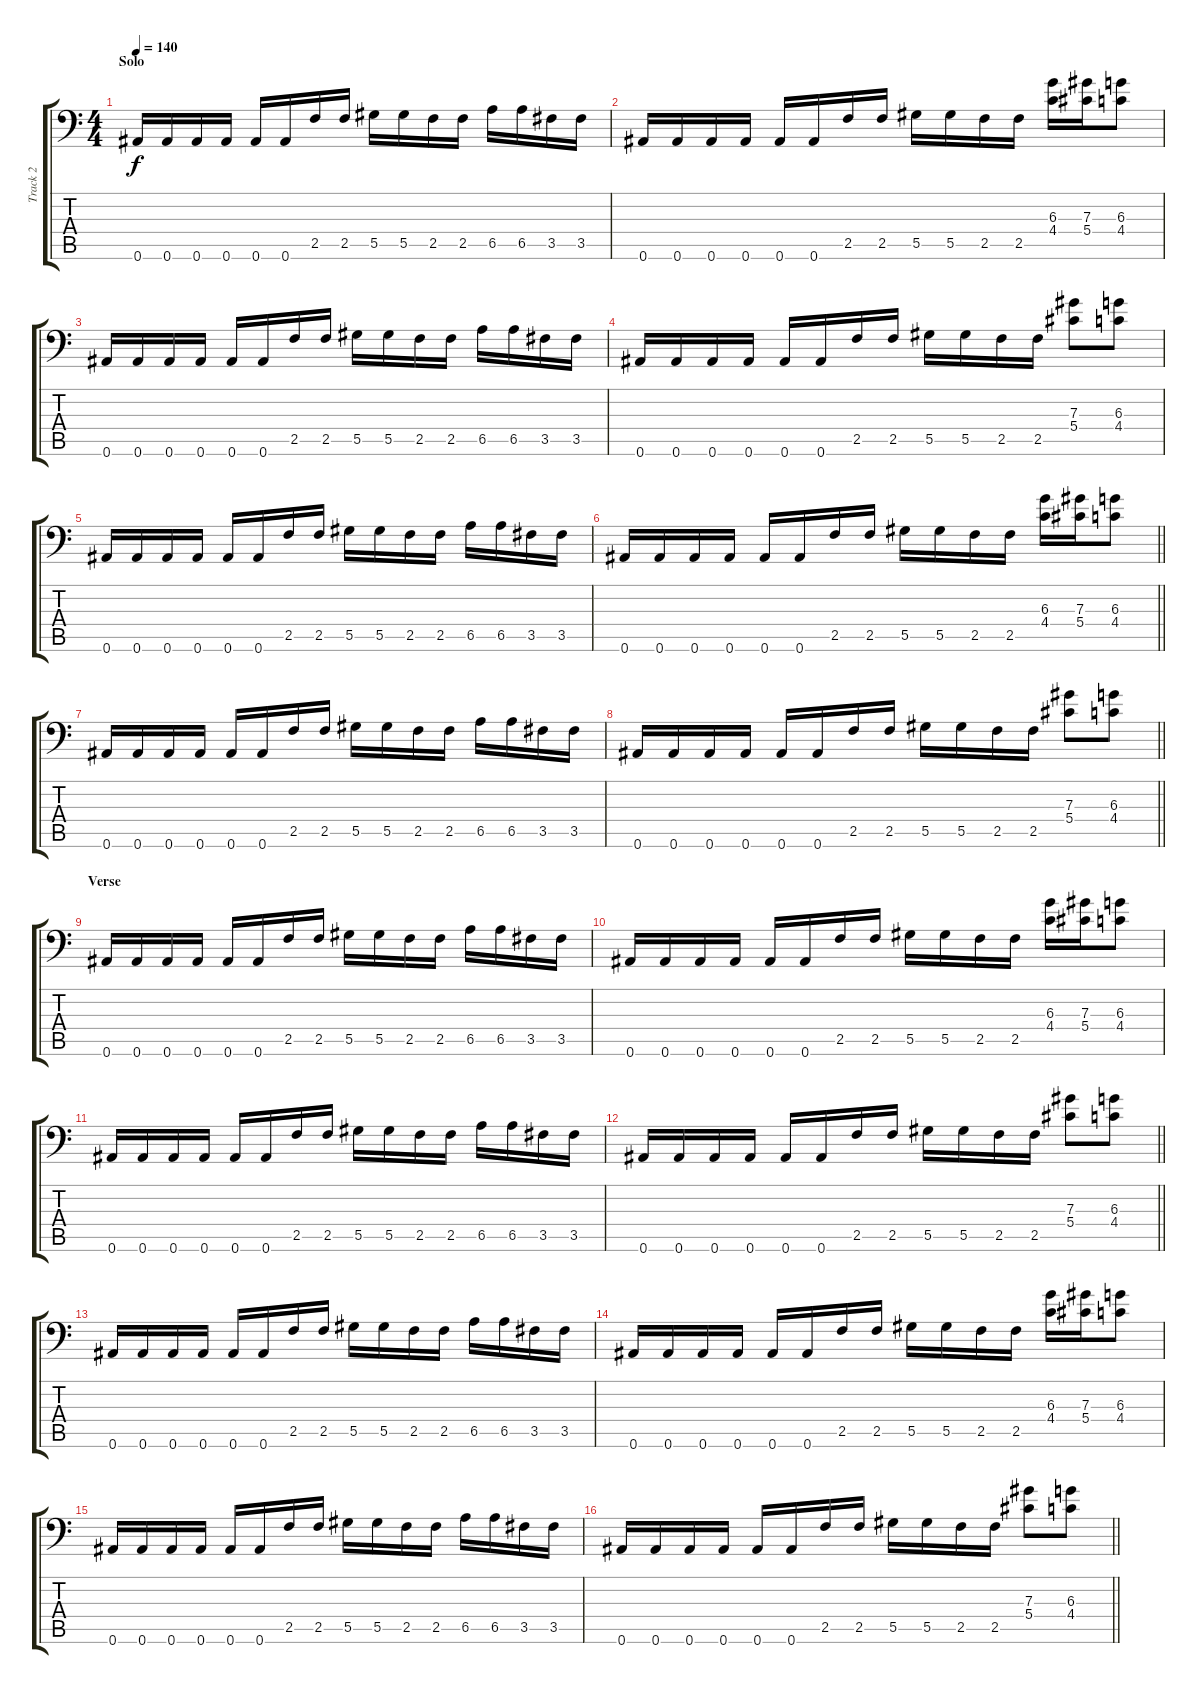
\track ("Track 2" "Track 2") {instrument distortionguitar}
\staff {score tabs}
\tuning (Bb3 F3 Db3 Ab2 Eb2 Bb1) {hide}
\ts (4 4)
\section ("" "Solo")
\tempo 140
\clef f4
\ks c
0.6.16{dy f} 0.6.16 0.6.16 0.6.16 0.6.16 0.6.16 2.5.16 2.5.16 5.5.16 5.5.16 2.5.16 2.5.16 6.5.16 6.5.16 3.5.16 3.5.16 |
0.6.16 0.6.16 0.6.16 0.6.16 0.6.16 0.6.16 2.5.16 2.5.16 5.5.16 5.5.16 2.5.16 2.5.16 (6.3 4.4).16 (7.3 5.4).16 (6.3 4.4).8 |
0.6.16 0.6.16 0.6.16 0.6.16 0.6.16 0.6.16 2.5.16 2.5.16 5.5.16 5.5.16 2.5.16 2.5.16 6.5.16 6.5.16 3.5.16 3.5.16 |
0.6.16 0.6.16 0.6.16 0.6.16 0.6.16 0.6.16 2.5.16 2.5.16 5.5.16 5.5.16 2.5.16 2.5.16 (7.3 5.4).8 (6.3 4.4).8 |
0.6.16 0.6.16 0.6.16 0.6.16 0.6.16 0.6.16 2.5.16 2.5.16 5.5.16 5.5.16 2.5.16 2.5.16 6.5.16 6.5.16 3.5.16 3.5.16 |
\barLineRight lightlight
0.6.16 0.6.16 0.6.16 0.6.16 0.6.16 0.6.16 2.5.16 2.5.16 5.5.16 5.5.16 2.5.16 2.5.16 (6.3 4.4).16 (7.3 5.4).16 (6.3 4.4).8 |
0.6.16 0.6.16 0.6.16 0.6.16 0.6.16 0.6.16 2.5.16 2.5.16 5.5.16 5.5.16 2.5.16 2.5.16 6.5.16 6.5.16 3.5.16 3.5.16 |
\barLineRight lightlight
0.6.16 0.6.16 0.6.16 0.6.16 0.6.16 0.6.16 2.5.16 2.5.16 5.5.16 5.5.16 2.5.16 2.5.16 (7.3 5.4).8 (6.3 4.4).8 |
\section ("" "Verse")
0.6.16 0.6.16 0.6.16 0.6.16 0.6.16 0.6.16 2.5.16 2.5.16 5.5.16 5.5.16 2.5.16 2.5.16 6.5.16 6.5.16 3.5.16 3.5.16 |
0.6.16 0.6.16 0.6.16 0.6.16 0.6.16 0.6.16 2.5.16 2.5.16 5.5.16 5.5.16 2.5.16 2.5.16 (6.3 4.4).16 (7.3 5.4).16 (6.3 4.4).8 |
0.6.16 0.6.16 0.6.16 0.6.16 0.6.16 0.6.16 2.5.16 2.5.16 5.5.16 5.5.16 2.5.16 2.5.16 6.5.16 6.5.16 3.5.16 3.5.16 |
\barLineRight lightlight
0.6.16 0.6.16 0.6.16 0.6.16 0.6.16 0.6.16 2.5.16 2.5.16 5.5.16 5.5.16 2.5.16 2.5.16 (7.3 5.4).8 (6.3 4.4).8 |
0.6.16 0.6.16 0.6.16 0.6.16 0.6.16 0.6.16 2.5.16 2.5.16 5.5.16 5.5.16 2.5.16 2.5.16 6.5.16 6.5.16 3.5.16 3.5.16 |
0.6.16 0.6.16 0.6.16 0.6.16 0.6.16 0.6.16 2.5.16 2.5.16 5.5.16 5.5.16 2.5.16 2.5.16 (6.3 4.4).16 (7.3 5.4).16 (6.3 4.4).8 |
0.6.16 0.6.16 0.6.16 0.6.16 0.6.16 0.6.16 2.5.16 2.5.16 5.5.16 5.5.16 2.5.16 2.5.16 6.5.16 6.5.16 3.5.16 3.5.16 |
\barLineRight lightlight
0.6.16 0.6.16 0.6.16 0.6.16 0.6.16 0.6.16 2.5.16 2.5.16 5.5.16 5.5.16 2.5.16 2.5.16 (7.3 5.4).8 (6.3 4.4).8
